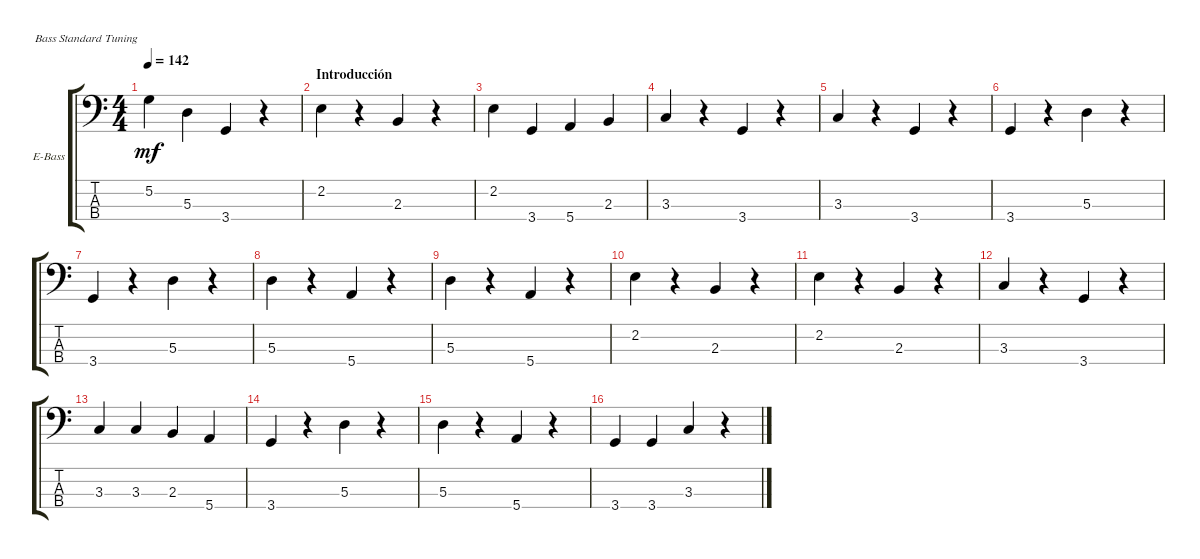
\defaultSystemsLayout 4
\bracketExtendMode groupsimilarinstruments
\firstSystemTrackNameOrientation horizontal
\otherSystemsTrackNameOrientation horizontal
\track ("Electric Bass" "E-Bass") {instrument electricbassfinger}
\staff {score tabs}
\tuning (G2 D2 A1 E1)
\ts (4 4)
\tempo 142
\clef f4
\scale
0.333333
\ks c
5.2.4{dy mf} 5.3.4 3.4.4 r.4 |
\section ("" "Introducción")
\scale
0.333333 2.2.4 r.4 2.3.4 r.4 |
\scale
0.333333 2.2.4 3.4.4 5.4.4 2.3.4 |
\scale
0.333333 3.3.4 r.4 3.4.4 r.4 |
\scale
0.333333 3.3.4 r.4 3.4.4 r.4 |
\scale
0.333333 3.4.4 r.4 5.3.4 r.4 |
\scale
0.333333 3.4.4 r.4 5.3.4 r.4 |
\scale
0.333333 5.3.4 r.4 5.4.4 r.4 |
\scale
0.333333 5.3.4 r.4 5.4.4 r.4 |
\scale
0.333333 2.2.4 r.4 2.3.4 r.4 |
\scale
0.333333 2.2.4 r.4 2.3.4 r.4 |
\scale
0.333333 3.3.4 r.4 3.4.4 r.4 |
\scale
0.333333 3.3.4 3.3.4 2.3.4 5.4.4 |
\scale
0.333333 3.4.4 r.4 5.3.4 r.4 |
\scale
0.333333 5.3.4 r.4 5.4.4 r.4 |
\scale
0.333333 3.4.4 3.4.4 3.3.4 r.4
